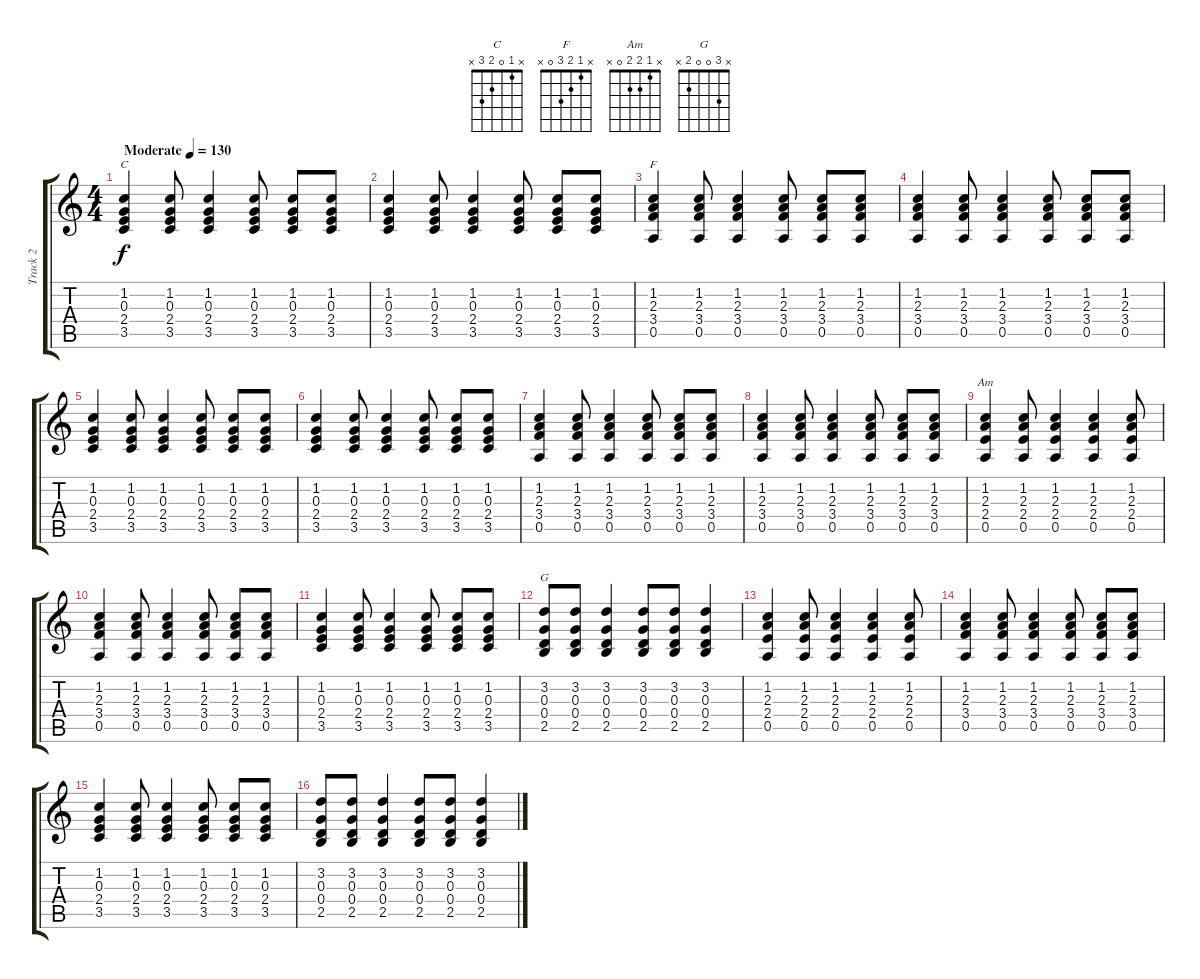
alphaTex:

\track ("Track 2" "Track 2") {instrument acousticguitarsteel}
\staff {score tabs}
\tuning (E4 B3 G3 D3 A2 E2) {hide}
\chord ("C" x 1 0 2 3 x)
\chord ("F" x 1 2 3 0 x)
\chord ("Am" x 1 2 2 0 x)
\chord ("G" x 3 0 0 2 x)
\ts (4 4)
\tempo (130 "Moderate")
\clef g2
\ks c
(1.2 0.3 2.4 3.5).4{ch "C" dy f instrument acousticguitarsteel} (1.2 0.3 2.4 3.5).8 (1.2 0.3 2.4 3.5).4 (1.2 0.3 2.4 3.5).8 (1.2 0.3 2.4 3.5).8 (1.2 0.3 2.4 3.5).8 |
(1.2 0.3 2.4 3.5).4 (1.2 0.3 2.4 3.5).8 (1.2 0.3 2.4 3.5).4 (1.2 0.3 2.4 3.5).8 (1.2 0.3 2.4 3.5).8 (1.2 0.3 2.4 3.5).8 |
(1.2 2.3 3.4 0.5).4{ch "F"} (1.2 2.3 3.4 0.5).8 (1.2 2.3 3.4 0.5).4 (1.2 2.3 3.4 0.5).8 (1.2 2.3 3.4 0.5).8 (1.2 2.3 3.4 0.5).8 |
(1.2 2.3 3.4 0.5).4 (1.2 2.3 3.4 0.5).8 (1.2 2.3 3.4 0.5).4 (1.2 2.3 3.4 0.5).8 (1.2 2.3 3.4 0.5).8 (1.2 2.3 3.4 0.5).8 |
(1.2 0.3 2.4 3.5).4 (1.2 0.3 2.4 3.5).8 (1.2 0.3 2.4 3.5).4 (1.2 0.3 2.4 3.5).8 (1.2 0.3 2.4 3.5).8 (1.2 0.3 2.4 3.5).8 |
(1.2 0.3 2.4 3.5).4 (1.2 0.3 2.4 3.5).8 (1.2 0.3 2.4 3.5).4 (1.2 0.3 2.4 3.5).8 (1.2 0.3 2.4 3.5).8 (1.2 0.3 2.4 3.5).8 |
(1.2 2.3 3.4 0.5).4 (1.2 2.3 3.4 0.5).8 (1.2 2.3 3.4 0.5).4 (1.2 2.3 3.4 0.5).8 (1.2 2.3 3.4 0.5).8 (1.2 2.3 3.4 0.5).8 |
(1.2 2.3 3.4 0.5).4 (1.2 2.3 3.4 0.5).8 (1.2 2.3 3.4 0.5).4 (1.2 2.3 3.4 0.5).8 (1.2 2.3 3.4 0.5).8 (1.2 2.3 3.4 0.5).8 |
(1.2 2.3 2.4 0.5).4{ch "Am"} (1.2 2.3 2.4 0.5).8 (1.2 2.3 2.4 0.5).4 (1.2 2.3 2.4 0.5).4 (1.2 2.3 2.4 0.5).8 |
(1.2 2.3 3.4 0.5).4 (1.2 2.3 3.4 0.5).8 (1.2 2.3 3.4 0.5).4 (1.2 2.3 3.4 0.5).8 (1.2 2.3 3.4 0.5).8 (1.2 2.3 3.4 0.5).8 |
(1.2 0.3 2.4 3.5).4 (1.2 0.3 2.4 3.5).8 (1.2 0.3 2.4 3.5).4 (1.2 0.3 2.4 3.5).8 (1.2 0.3 2.4 3.5).8 (1.2 0.3 2.4 3.5).8 |
(3.2 0.3 0.4 2.5).8{ch "G"} (3.2 0.3 0.4 2.5).8 (3.2 0.3 0.4 2.5).4 (3.2 0.3 0.4 2.5).8 (3.2 0.3 0.4 2.5).8 (3.2 0.3 0.4 2.5).4 |
(1.2 2.3 2.4 0.5).4 (1.2 2.3 2.4 0.5).8 (1.2 2.3 2.4 0.5).4 (1.2 2.3 2.4 0.5).4 (1.2 2.3 2.4 0.5).8 |
(1.2 2.3 3.4 0.5).4 (1.2 2.3 3.4 0.5).8 (1.2 2.3 3.4 0.5).4 (1.2 2.3 3.4 0.5).8 (1.2 2.3 3.4 0.5).8 (1.2 2.3 3.4 0.5).8 |
(1.2 0.3 2.4 3.5).4 (1.2 0.3 2.4 3.5).8 (1.2 0.3 2.4 3.5).4 (1.2 0.3 2.4 3.5).8 (1.2 0.3 2.4 3.5).8 (1.2 0.3 2.4 3.5).8 |
(3.2 0.3 0.4 2.5).8 (3.2 0.3 0.4 2.5).8 (3.2 0.3 0.4 2.5).4 (3.2 0.3 0.4 2.5).8 (3.2 0.3 0.4 2.5).8 (3.2 0.3 0.4 2.5).4
